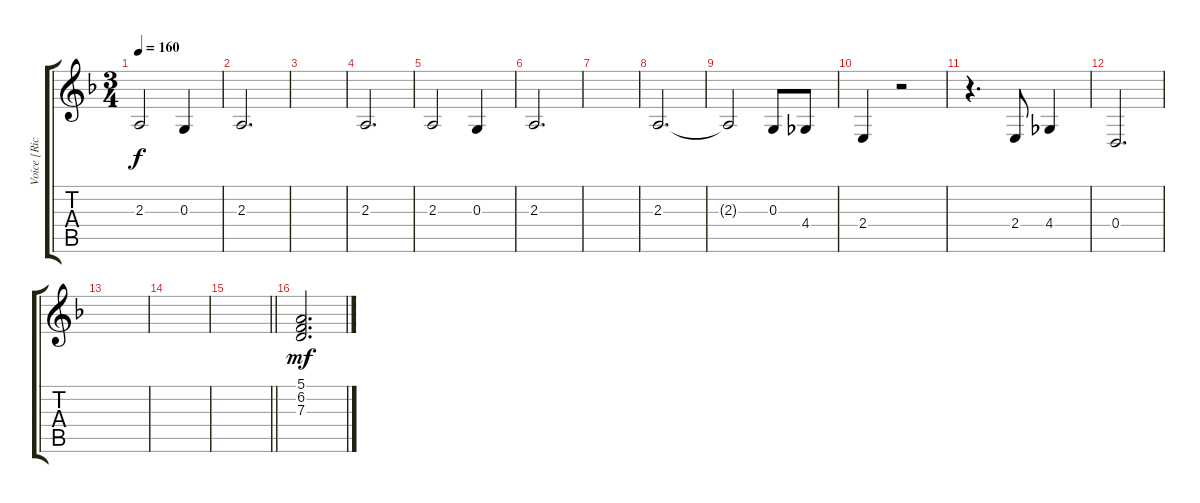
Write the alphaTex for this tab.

\track ("Voice [Richard Wright]" "Voice [Ric") {instrument flute}
\staff {score tabs}
\tuning (E4 B3 G3 D3 A2 E2) {hide}
\ts (3 4)
\tempo 160
\clef g2
\ks dminor
2.3.2{dy f} 0.3.4 |
2.3.2{d} |
|
2.3.2{d} |
2.3.2 0.3.4 |
2.3.2{d} |
|
2.3.2{d} |
2.3{t}.2 0.3.8 4.4.8 |
2.4.4 r.2 |
r.4{d} 2.4.8 4.4.4 |
0.4.2{d} |
|
|
\barLineRight lightlight
|
(5.1 6.2 7.3).2{d dy mf}
